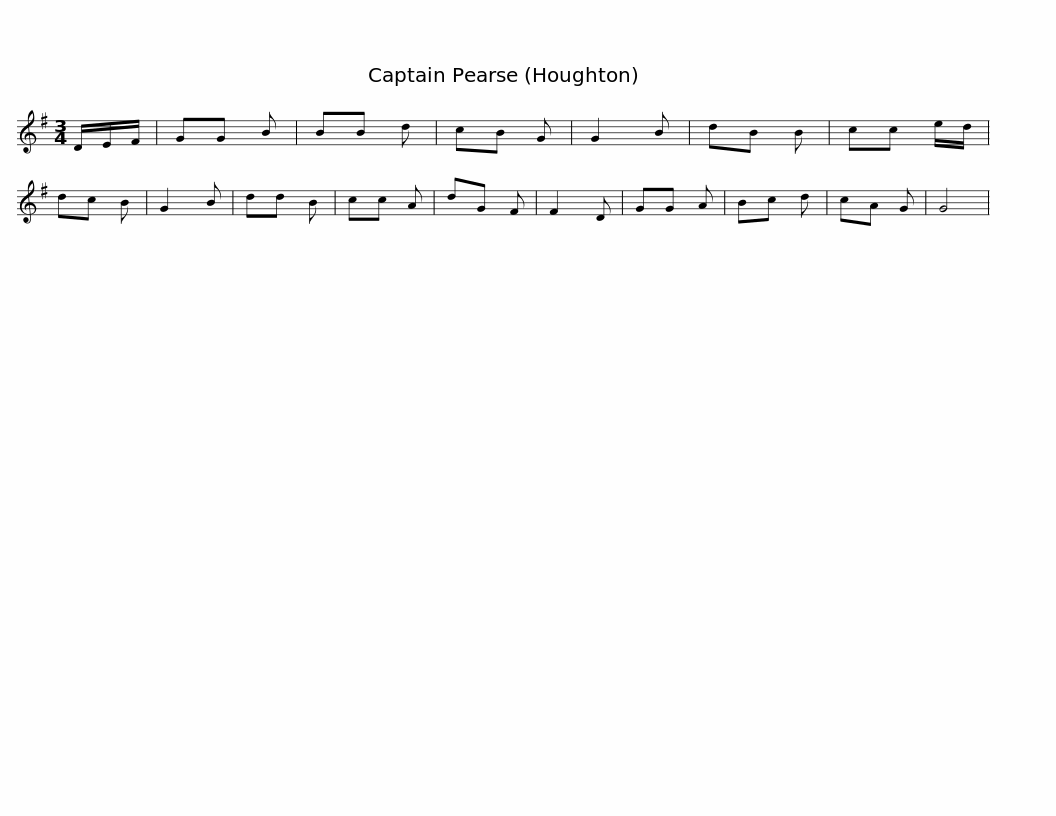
X:1
L:1/8
M:3/4
I:linebreak $
K:G
V:1 treble
V:1
 D/E/F/ | GG B | BB d | cB G | G2 B | %5
 dB B | cc e/d/ | dc B |$ G2 B | dd B | %10
 cc A | dG F | F2 D | GG A | Bc d | %15
 cA G | G4 | %17
